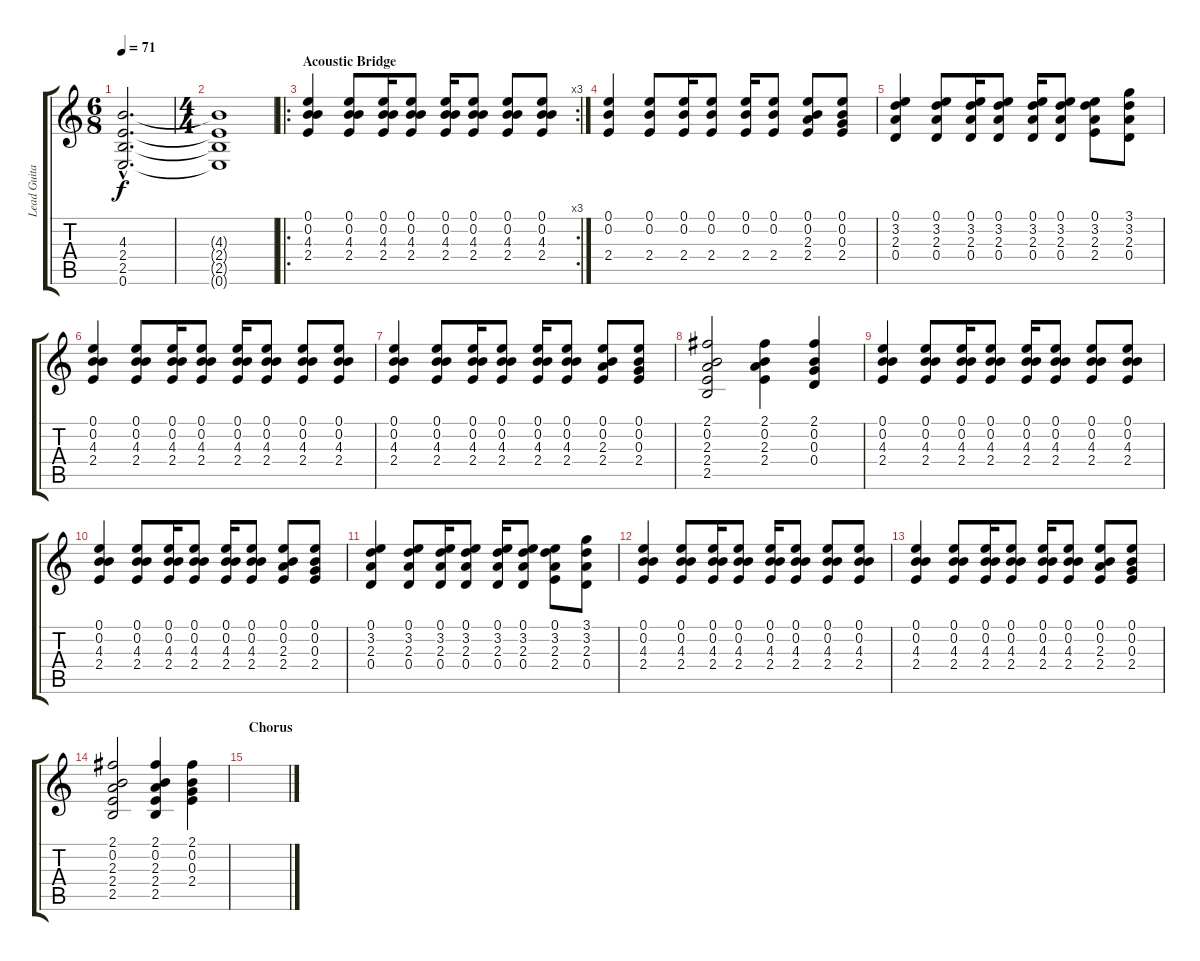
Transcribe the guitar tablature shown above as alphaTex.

\track ("Lead Guitar" "Lead Guita") {instrument acousticguitarsteel}
\staff {score tabs}
\tuning (E4 B3 G3 D3 A2 E2) {hide}
\ts (6 8)
\section ("" "")
\tempo 71
\clef g2
\ks c
(4.3{hac} 2.4{hac} 2.5{hac} 0.6{hac}).2{d dy f volume 3} |
\ts (4 4)
(4.3{t} 2.4{t} 2.5{t} 0.6{t}).1 |
\ro
\rc 3
\section ("" "Acoustic Bridge")
(0.1 0.2 4.3 2.4).4{volume 15 balance 14 instrument acousticguitarsteel} (0.1 0.2 4.3 2.4).8 (0.1 0.2 4.3 2.4).16 (0.1 0.2 4.3 2.4).8 (0.1 0.2 4.3 2.4).16 (0.1 0.2 4.3 2.4).8 (0.1 0.2 4.3 2.4).8 (0.1 0.2 4.3 2.4).8 |
(0.1 0.2 2.4).4 (0.1 0.2 2.4).8 (0.1 0.2 2.4).16 (0.1 0.2 2.4).8 (0.1 0.2 2.4).16 (0.1 0.2 2.4).8 (0.1 0.2 2.3 2.4).8 (0.1 0.2 0.3 2.4).8 |
(0.1 3.2 2.3 0.4).4 (0.1 3.2 2.3 0.4).8 (0.1 3.2 2.3 0.4).16 (0.1 3.2 2.3 0.4).8 (0.1 3.2 2.3 0.4).16 (0.1 3.2 2.3 0.4).8 (0.1 3.2 2.3 2.4).8 (3.1 3.2 2.3 0.4).8 |
(0.1 0.2 4.3 2.4).4 (0.1 0.2 4.3 2.4).8 (0.1 0.2 4.3 2.4).16 (0.1 0.2 4.3 2.4).8 (0.1 0.2 4.3 2.4).16 (0.1 0.2 4.3 2.4).8 (0.1 0.2 4.3 2.4).8 (0.1 0.2 4.3 2.4).8 |
(0.1 0.2 4.3 2.4).4 (0.1 0.2 4.3 2.4).8 (0.1 0.2 4.3 2.4).16 (0.1 0.2 4.3 2.4).8 (0.1 0.2 4.3 2.4).16 (0.1 0.2 4.3 2.4).8 (0.1 0.2 2.3 2.4).8 (0.1 0.2 0.3 2.4).8 |
(2.1 0.2 2.3 2.4 2.5).2 (2.1 0.2 2.3 2.4).4 (2.1 0.2 0.3 0.4).4 |
(0.1 0.2 4.3 2.4).4 (0.1 0.2 4.3 2.4).8 (0.1 0.2 4.3 2.4).16 (0.1 0.2 4.3 2.4).8 (0.1 0.2 4.3 2.4).16 (0.1 0.2 4.3 2.4).8 (0.1 0.2 4.3 2.4).8 (0.1 0.2 4.3 2.4).8 |
(0.1 0.2 4.3 2.4).4 (0.1 0.2 4.3 2.4).8 (0.1 0.2 4.3 2.4).16 (0.1 0.2 4.3 2.4).8 (0.1 0.2 4.3 2.4).16 (0.1 0.2 4.3 2.4).8 (0.1 0.2 2.3 2.4).8 (0.1 0.2 0.3 2.4).8 |
(0.1 3.2 2.3 0.4).4 (0.1 3.2 2.3 0.4).8 (0.1 3.2 2.3 0.4).16 (0.1 3.2 2.3 0.4).8 (0.1 3.2 2.3 0.4).16 (0.1 3.2 2.3 0.4).8 (0.1 3.2 2.3 2.4).8 (3.1 3.2 2.3 0.4).8 |
(0.1 0.2 4.3 2.4).4 (0.1 0.2 4.3 2.4).8 (0.1 0.2 4.3 2.4).16 (0.1 0.2 4.3 2.4).8 (0.1 0.2 4.3 2.4).16 (0.1 0.2 4.3 2.4).8 (0.1 0.2 4.3 2.4).8 (0.1 0.2 4.3 2.4).8 |
(0.1 0.2 4.3 2.4).4 (0.1 0.2 4.3 2.4).8 (0.1 0.2 4.3 2.4).16 (0.1 0.2 4.3 2.4).8 (0.1 0.2 4.3 2.4).16 (0.1 0.2 4.3 2.4).8 (0.1 0.2 2.3 2.4).8 (0.1 0.2 0.3 2.4).8 |
(2.1 0.2 2.3 2.4 2.5).2 (2.1 0.2 2.3 2.4 2.5).4 (2.1 0.2 0.3 2.4).4 |
\section ("" "Chorus")
